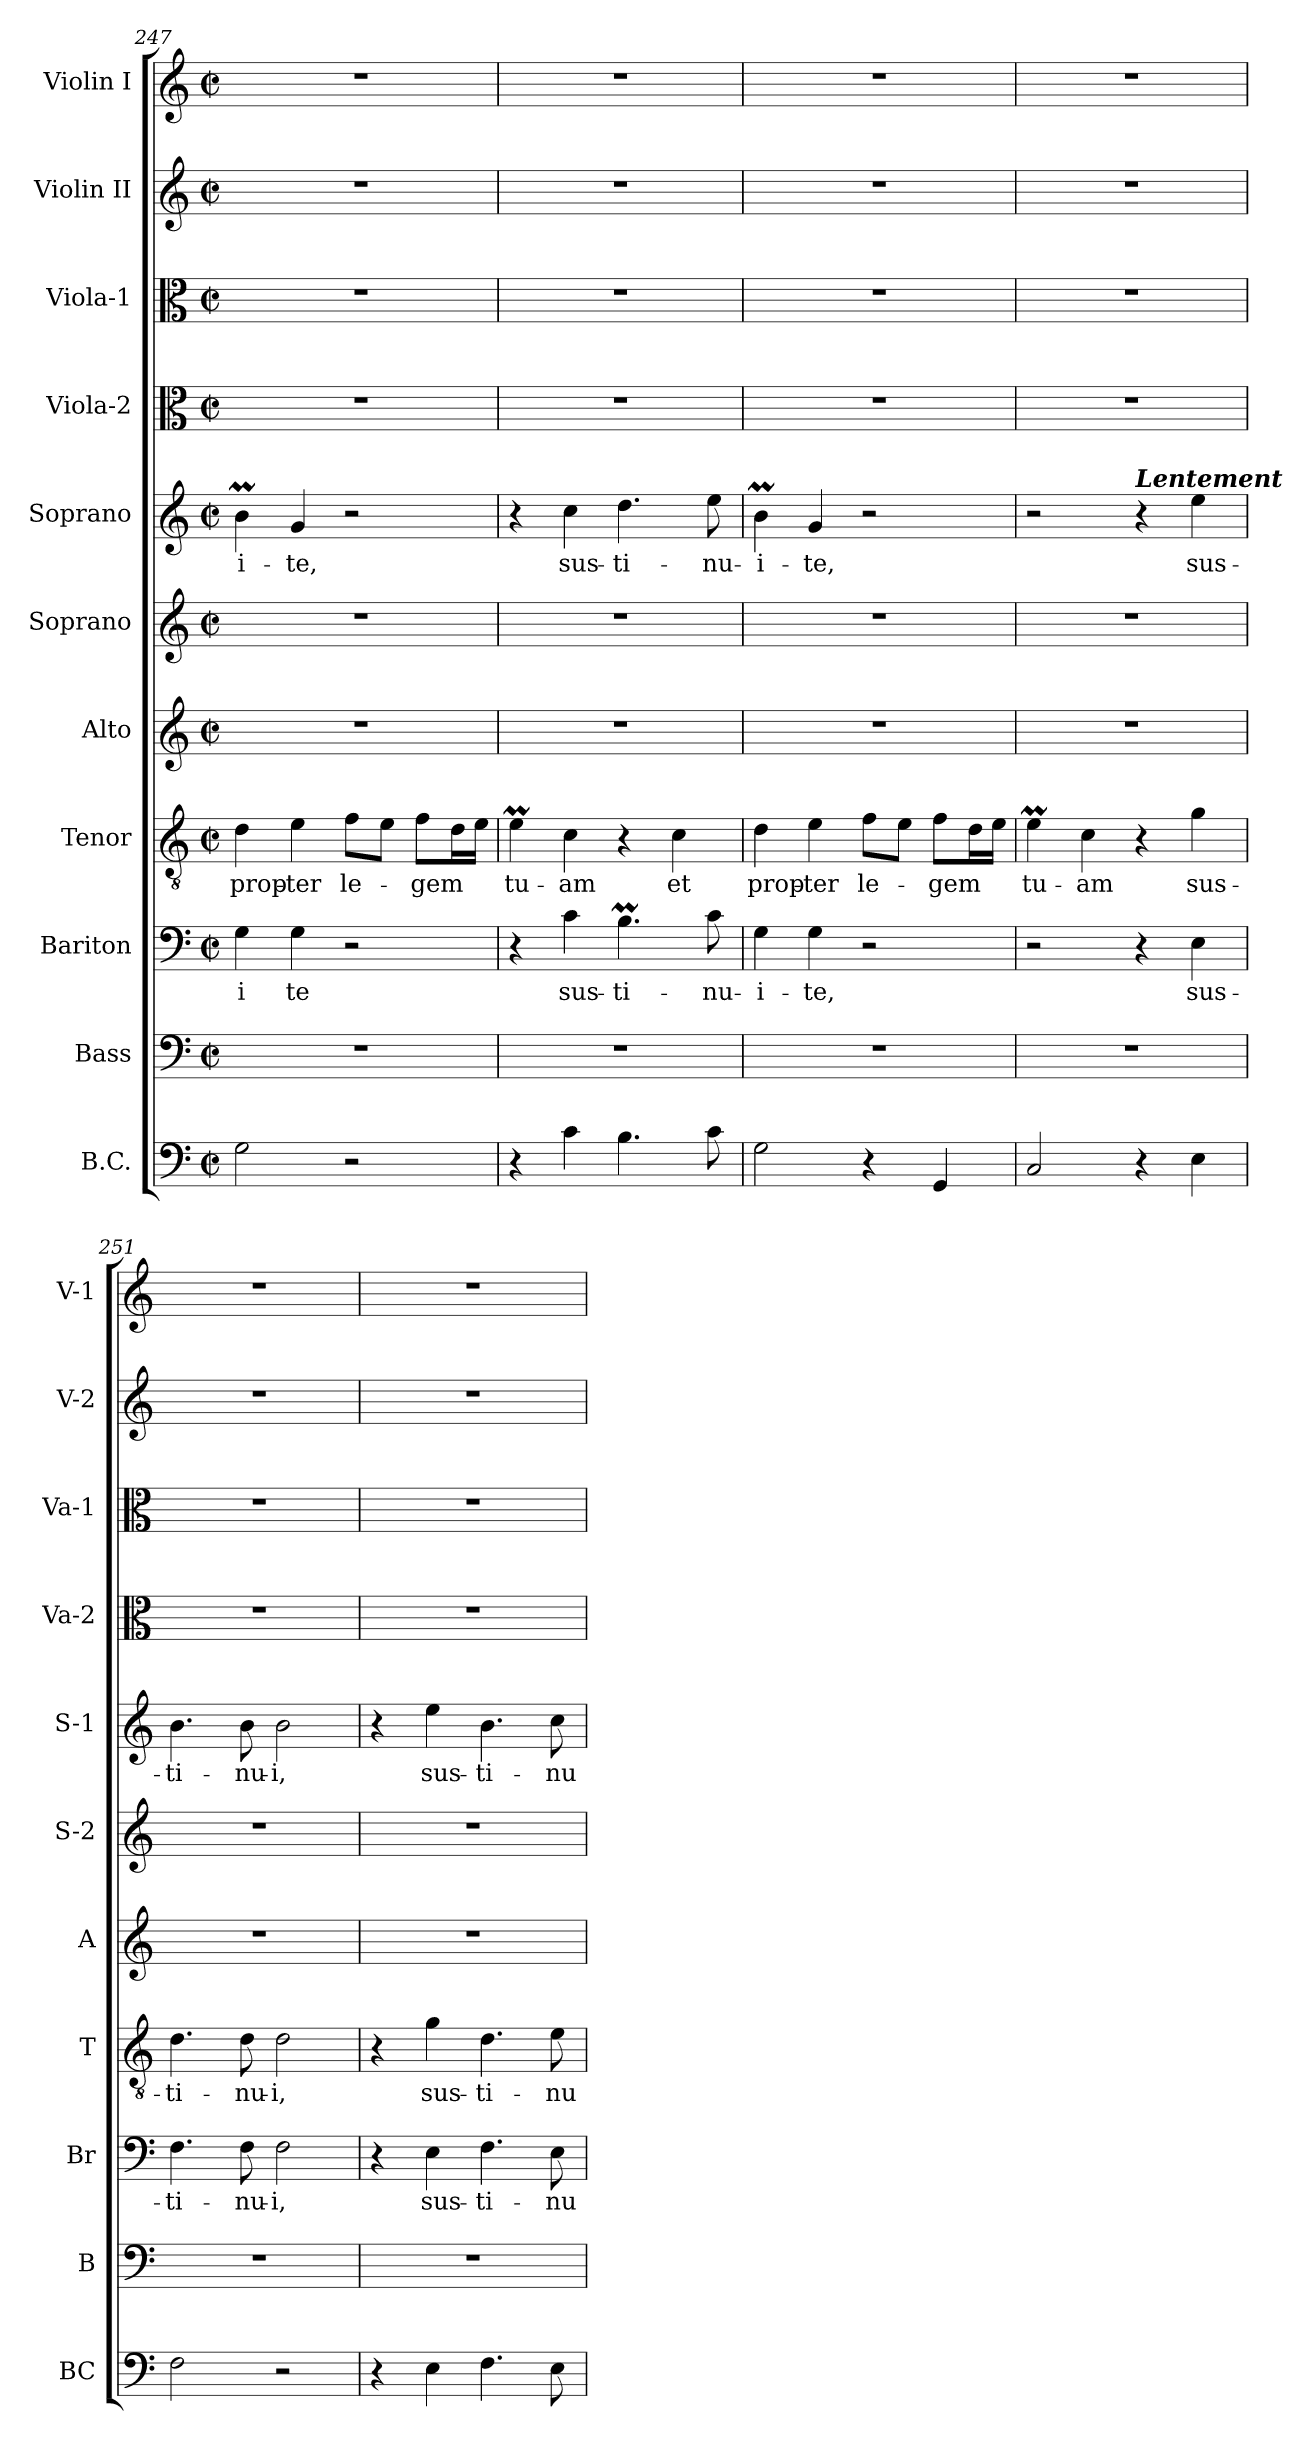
**kern	**kern	**kern	**text	**kern	**text	**kern	**kern	**kern	**text	**kern	**kern	**kern	**kern
*part11	*part10	*part9	*part9	*part8	*part8	*part7	*part6	*part5	*part5	*part4	*part3	*part2	*part1
*staff11	*staff10	*staff9	*staff9	*staff8	*staff8	*staff7	*staff6	*staff5	*staff5	*staff4	*staff3	*staff2	*staff1
*I"B.C.	*I"Bass	*I"Bariton	*	*I"Tenor	*	*I"Alto	*I"Soprano	*I"Soprano	*	*I"Viola-2	*I"Viola-1	*I"Violin II	*I"Violin I
*I'BC	*I'B	*I'Br	*	*I'T	*	*I'A	*I'S-2	*I'S-1	*	*I'Va-2	*I'Va-1	*I'V-2	*I'V-1
*clefF4	*clefF4	*clefF4	*	*clefGv2	*	*clefG2	*clefG2	*clefG2	*	*clefC3	*clefC3	*clefG2	*clefG2
*k[]	*k[]	*k[]	*	*k[]	*	*k[]	*k[]	*k[]	*	*k[]	*k[]	*k[]	*k[]
*C:	*C:	*C:	*	*C:	*	*C:	*C:	*C:	*	*C:	*C:	*C:	*C:
*M2/2	*M2/2	*M2/2	*	*M2/2	*	*M2/2	*M2/2	*M2/2	*	*M2/2	*M2/2	*M2/2	*M2/2
*met(c|)	*met(c|)	*met(c|)	*	*met(c|)	*	*met(c|)	*met(c|)	*met(c|)	*	*met(c|)	*met(c|)	*met(c|)	*met(c|)
=247	=247	=247	=247	=247	=247	=247	=247	=247	=247	=247	=247	=247	=247
!	!	!	!LO:LY:b	!	!LO:LY:b	!	!	!	!LO:LY:b	!	!	!	!
2G\	1r	4G\	-i	4d\	prop-	1r	1r	4bm\	-i-	1r	1r	1r	1r
!	!	!	!LO:LY:b	!	!LO:LY:b	!	!	!	!LO:LY:b	!	!	!	!
.	.	4G\	te	4e\	-ter	.	.	4g/	-te,	.	.	.	.
!	!	!	!	!	!LO:LY:b	!	!	!	!	!	!	!	!
2r	.	2r	.	8f\L	le-	.	.	2r	.	.	.	.	.
.	.	.	.	8e\J	.	.	.	.	.	.	.	.	.
!	!	!	!	!	!LO:LY:b	!	!	!	!	!	!	!	!
.	.	.	.	8f\L	-gem	.	.	.	.	.	.	.	.
.	.	.	.	16d\L	.	.	.	.	.	.	.	.	.
.	.	.	.	16e\JJ	.	.	.	.	.	.	.	.	.
=248	=248	=248	=248	=248	=248	=248	=248	=248	=248	=248	=248	=248	=248
!	!	!	!	!	!LO:LY:b	!	!	!	!	!	!	!	!
4r	1r	4r	.	4em\	tu-	1r	1r	4r	.	1r	1r	1r	1r
!	!	!	!LO:LY:b	!	!LO:LY:b	!	!	!	!LO:LY:b	!	!	!	!
4c\	.	4c\	sus-	4c\	-am	.	.	4cc\	sus-	.	.	.	.
!	!	!	!LO:LY:b	!	!	!	!	!	!LO:LY:b	!	!	!	!
4.B\	.	4.Bm\	-ti-	4r	.	.	.	4.dd\	-ti-	.	.	.	.
!	!	!	!	!	!LO:LY:b	!	!	!	!	!	!	!	!
.	.	.	.	4c\	et	.	.	.	.	.	.	.	.
!	!	!	!LO:LY:b	!	!	!	!	!	!LO:LY:b	!	!	!	!
8c\	.	8c\	-nu-	.	.	.	.	8ee\	-nu-	.	.	.	.
!!LO:LB:g=z
=249	=249	=249	=249	=249	=249	=249	=249	=249	=249	=249	=249	=249	=249
!	!	!	!LO:LY:b	!	!LO:LY:b	!	!	!	!LO:LY:b	!	!	!	!
2G\	1r	4G\	-i-	4d\	prop-	1r	1r	4bm\	-i-	1r	1r	1r	1r
!	!	!	!LO:LY:b	!	!LO:LY:b	!	!	!	!LO:LY:b	!	!	!	!
.	.	4G\	-te,	4e\	-ter	.	.	4g/	-te,	.	.	.	.
!	!	!	!	!	!LO:LY:b	!	!	!	!	!	!	!	!
4r	.	2r	.	8f\L	le-	.	.	2r	.	.	.	.	.
.	.	.	.	8e\J	.	.	.	.	.	.	.	.	.
!	!	!	!	!	!LO:LY:b	!	!	!	!	!	!	!	!
4GG/	.	.	.	8f\L	-gem	.	.	.	.	.	.	.	.
.	.	.	.	16d\L	.	.	.	.	.	.	.	.	.
.	.	.	.	16e\JJ	.	.	.	.	.	.	.	.	.
=250	=250	=250	=250	=250	=250	=250	=250	=250	=250	=250	=250	=250	=250
!	!	!	!	!	!LO:LY:b	!	!	!	!	!	!	!	!
2C/	1r	2r	.	4em\	tu-	1r	1r	2r	.	1r	1r	1r	1r
!	!	!	!	!	!LO:LY:b	!	!	!	!	!	!	!	!
.	.	.	.	4c\	-am	.	.	.	.	.	.	.	.
!	!	!	!	!	!	!	!	!LO:TX:a:Bi:t=Lentement	!	!	!	!	!
4r	.	4r	.	4r	.	.	.	4r	.	.	.	.	.
!	!	!	!LO:LY:b	!	!LO:LY:b	!	!	!	!LO:LY:b	!	!	!	!
4E\	.	4E\	sus-	4g\	sus-	.	.	4ee\	sus-	.	.	.	.
=251	=251	=251	=251	=251	=251	=251	=251	=251	=251	=251	=251	=251	=251
!	!	!	!LO:LY:b	!	!LO:LY:b	!	!	!	!LO:LY:b	!	!	!	!
2F\	1r	4.F\	-ti-	4.d\	-ti-	1r	1r	4.b\	-ti-	1r	1r	1r	1r
!	!	!	!LO:LY:b	!	!LO:LY:b	!	!	!	!LO:LY:b	!	!	!	!
.	.	8F\	-nu-	8d\	-nu-	.	.	8b\	-nu-	.	.	.	.
!	!	!	!LO:LY:b	!	!LO:LY:b	!	!	!	!LO:LY:b	!	!	!	!
2r	.	2F\	-i,	2d\	-i,	.	.	2b\	-i,	.	.	.	.
=252	=252	=252	=252	=252	=252	=252	=252	=252	=252	=252	=252	=252	=252
4r	1r	4r	.	4r	.	1r	1r	4r	.	1r	1r	1r	1r
!	!	!	!LO:LY:b	!	!LO:LY:b	!	!	!	!LO:LY:b	!	!	!	!
4E\	.	4E\	sus-	4g\	sus-	.	.	4ee\	sus-	.	.	.	.
!	!	!	!LO:LY:b	!	!LO:LY:b	!	!	!	!LO:LY:b	!	!	!	!
4.F\	.	4.F\	-ti-	4.d\	-ti-	.	.	4.b\	-ti-	.	.	.	.
!	!	!	!LO:LY:b	!	!LO:LY:b	!	!	!	!LO:LY:b	!	!	!	!
8E\	.	8E\	-nu-	8e\	-nu-	.	.	8cc\	-nu-	.	.	.	.
=	=	=	=	=	=	=	=	=	=	=	=	=	=
*-	*-	*-	*-	*-	*-	*-	*-	*-	*-	*-	*-	*-	*-
